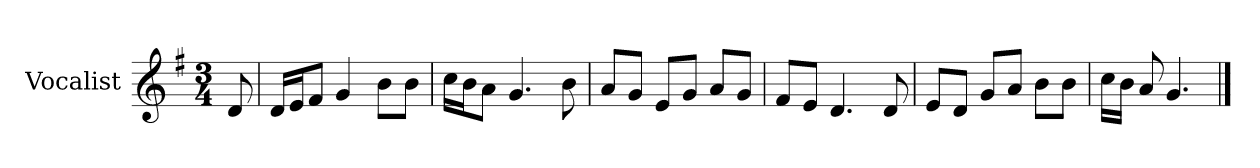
**kern
*part1
*staff1
*I"Vocalist
*k[f#]
*G:
*M3/4
=
8d
=1
16dLL
16eJ
8f#J
4g
8bL
8bJ
=2
16ccLL
16bJ
8aJ
4.g
8b
=3
8aL
8gJ
8eL
8gJ
8aL
8gJ
=4
8f#L
8eJ
4.d
8d
=5
8eL
8dJ
8gL
8aJ
8bL
8bJ
=6
16ccLL
16bJJ
8a
4.g
==
*-
